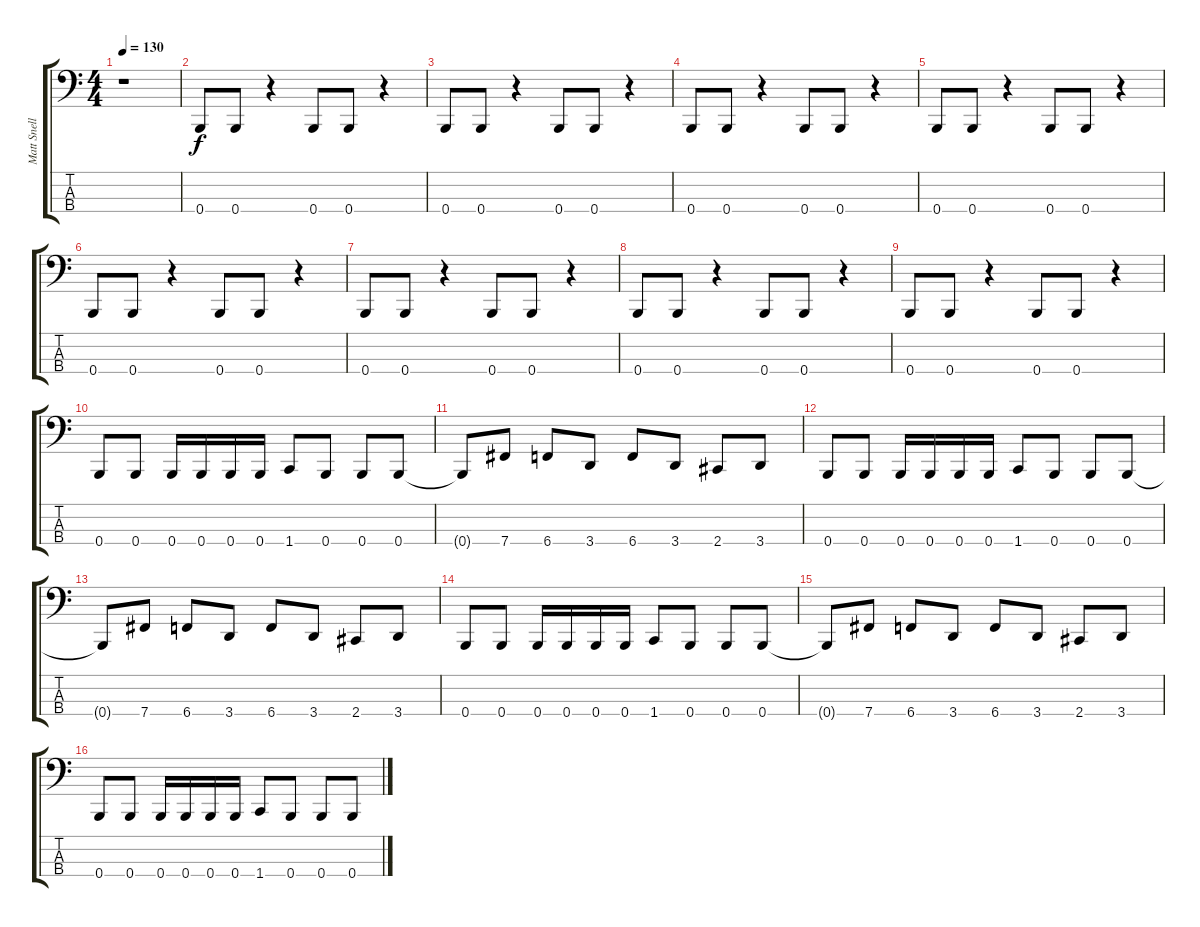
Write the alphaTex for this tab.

\track ("Matt Snell" "Matt Snell") {instrument electricbassfinger}
\staff {score tabs}
\tuning (E2 B1 Gb1 B0) {hide}
\ts (4 4)
\tempo 130
\clef f4
\ks c
r.1{dy f} |
0.4.8 0.4.8 r.4 0.4.8 0.4.8 r.4 |
0.4.8 0.4.8 r.4 0.4.8 0.4.8 r.4 |
0.4.8 0.4.8 r.4 0.4.8 0.4.8 r.4 |
0.4.8 0.4.8 r.4 0.4.8 0.4.8 r.4 |
0.4.8 0.4.8 r.4 0.4.8 0.4.8 r.4 |
0.4.8 0.4.8 r.4 0.4.8 0.4.8 r.4 |
0.4.8 0.4.8 r.4 0.4.8 0.4.8 r.4 |
0.4.8 0.4.8 r.4 0.4.8 0.4.8 r.4 |
0.4.8 0.4.8 0.4.16 0.4.16 0.4.16 0.4.16 1.4.8 0.4.8 0.4.8 0.4.8 |
0.4{t}.8 7.4.8 6.4.8 3.4.8 6.4.8 3.4.8 2.4.8 3.4.8 |
0.4.8 0.4.8 0.4.16 0.4.16 0.4.16 0.4.16 1.4.8 0.4.8 0.4.8 0.4.8 |
0.4{t}.8 7.4.8 6.4.8 3.4.8 6.4.8 3.4.8 2.4.8 3.4.8 |
0.4.8 0.4.8 0.4.16 0.4.16 0.4.16 0.4.16 1.4.8 0.4.8 0.4.8 0.4.8 |
0.4{t}.8 7.4.8 6.4.8 3.4.8 6.4.8 3.4.8 2.4.8 3.4.8 |
0.4.8 0.4.8 0.4.16 0.4.16 0.4.16 0.4.16 1.4.8 0.4.8 0.4.8 0.4.8
